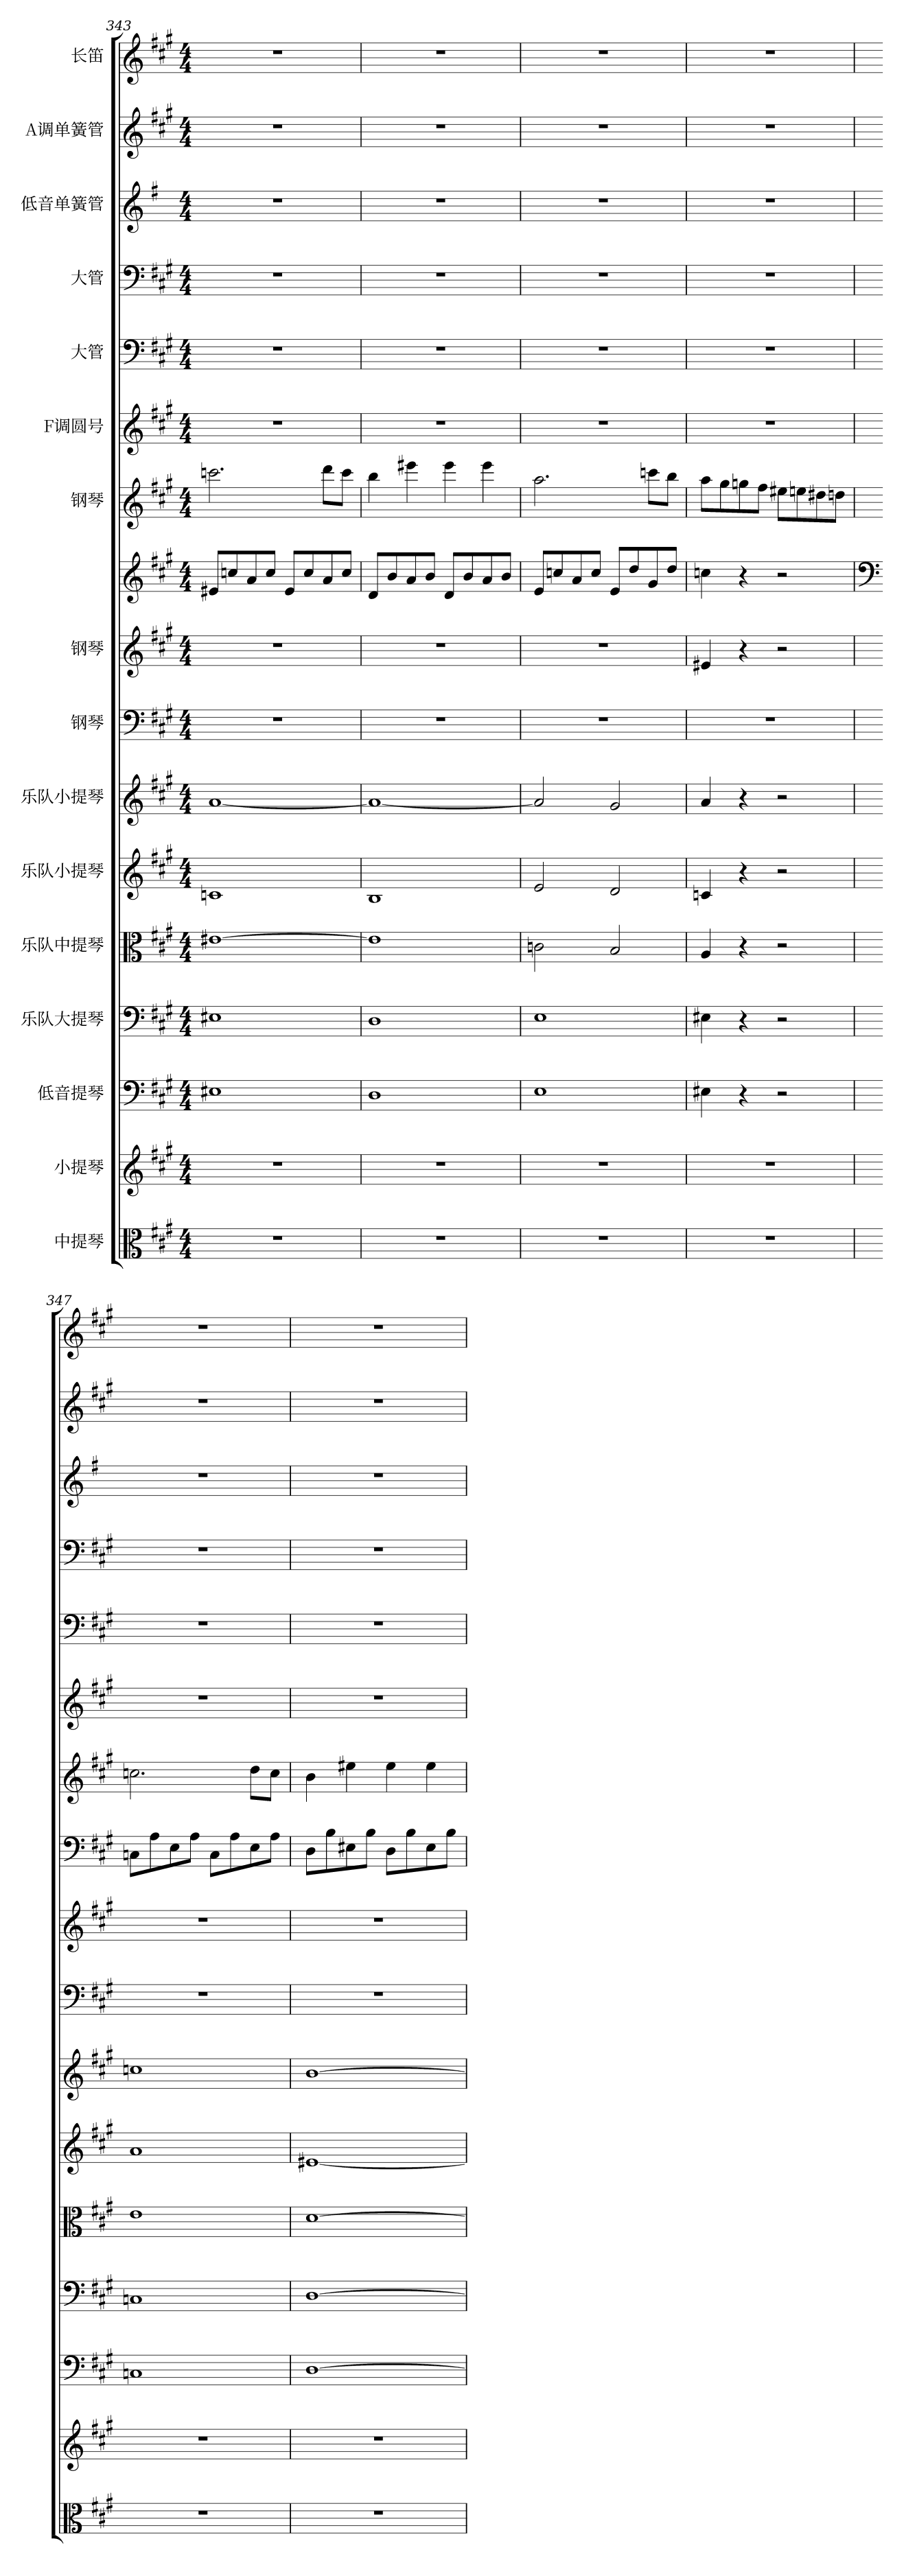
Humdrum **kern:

**kern	**kern	**kern	**kern	**kern	**kern	**kern	**kern	**kern	**kern	**kern	**kern	**kern	**kern	**kern	**kern	**kern
*part16	*part15	*part14	*part13	*part12	*part11	*part10	*part9	*part8	*part8	*part7	*part6	*part5	*part4	*part3	*part2	*part1
*staff17	*staff16	*staff15	*staff14	*staff13	*staff12	*staff11	*staff10	*staff9	*staff8	*staff7	*staff6	*staff5	*staff4	*staff3	*staff2	*staff1
*I"中提琴	*I"小提琴	*I"低音提琴	*I"乐队大提琴	*I"乐队中提琴	*I"乐队小提琴	*I"乐队小提琴	*I"钢琴	*I"钢琴	*	*I"钢琴	*I"F调圆号	*I"大管	*I"大管	*I"低音单簧管	*I"A调单簧管	*I"长笛
*clefC3	*clefG2	*clefF4	*clefF4	*clefC3	*clefG2	*clefG2	*clefF4	*clefG2	*clefG2	*clefG2	*clefG2	*clefF4	*clefF4	*clefG2	*clefG2	*clefG2
*	*	*ITrd7c12	*	*	*	*	*	*	*	*	*ITrd4c7	*	*	*ITrd8c14	*ITrd2c3	*
*k[f#c#g#]	*k[f#c#g#]	*k[f#c#g#]	*k[f#c#g#]	*k[f#c#g#]	*k[f#c#g#]	*k[f#c#g#]	*k[f#c#g#]	*k[f#c#g#]	*k[f#c#g#]	*k[f#c#g#]	*k[f#c#]	*k[f#c#g#]	*k[f#c#g#]	*k[f#]	*k[f#c#g#d#a#e#]	*k[f#c#g#]
*M4/4	*M4/4	*M4/4	*M4/4	*M4/4	*M4/4	*M4/4	*M4/4	*M4/4	*M4/4	*M4/4	*M4/4	*M4/4	*M4/4	*M4/4	*M4/4	*M4/4
=343	=343	=343	=343	=343	=343	=343	=343	=343	=343	=343	=343	=343	=343	=343	=343	=343
1r	1r	1EE#X	1E#X	[1e#X	1cn	[1a	1r	1r	8e#X/L	2.cccn\	1r	1r	1r	1r	1r	1r
.	.	.	.	.	.	.	.	.	8ccn/	.	.	.	.	.	.	.
.	.	.	.	.	.	.	.	.	8a/	.	.	.	.	.	.	.
.	.	.	.	.	.	.	.	.	8cc/J	.	.	.	.	.	.	.
.	.	.	.	.	.	.	.	.	8e#/L	.	.	.	.	.	.	.
.	.	.	.	.	.	.	.	.	8cc/	.	.	.	.	.	.	.
.	.	.	.	.	.	.	.	.	8a/	8ddd\L	.	.	.	.	.	.
.	.	.	.	.	.	.	.	.	8cc/J	8ccc\J	.	.	.	.	.	.
=344	=344	=344	=344	=344	=344	=344	=344	=344	=344	=344	=344	=344	=344	=344	=344	=344
1r	1r	1DD	1D	1e#]	1B	1a_	1r	1r	8d/L	4bb\	1r	1r	1r	1r	1r	1r
.	.	.	.	.	.	.	.	.	8b/	.	.	.	.	.	.	.
.	.	.	.	.	.	.	.	.	8a/	4eee#X\	.	.	.	.	.	.
.	.	.	.	.	.	.	.	.	8b/J	.	.	.	.	.	.	.
.	.	.	.	.	.	.	.	.	8d/L	4eee#\	.	.	.	.	.	.
.	.	.	.	.	.	.	.	.	8b/	.	.	.	.	.	.	.
.	.	.	.	.	.	.	.	.	8a/	4eee#\	.	.	.	.	.	.
.	.	.	.	.	.	.	.	.	8b/J	.	.	.	.	.	.	.
!!LO:PB:g=z
=345	=345	=345	=345	=345	=345	=345	=345	=345	=345	=345	=345	=345	=345	=345	=345	=345
1r	1r	1EE	1E	2cn\	2e/	2a/]	1r	1r	8e/L	2.aa\	1r	1r	1r	1r	1r	1r
.	.	.	.	.	.	.	.	.	8ccn/	.	.	.	.	.	.	.
.	.	.	.	.	.	.	.	.	8a/	.	.	.	.	.	.	.
.	.	.	.	.	.	.	.	.	8cc/J	.	.	.	.	.	.	.
.	.	.	.	2B/	2d/	2g#/	.	.	8e/L	.	.	.	.	.	.	.
.	.	.	.	.	.	.	.	.	8dd/	.	.	.	.	.	.	.
.	.	.	.	.	.	.	.	.	8g#/	8cccn\L	.	.	.	.	.	.
.	.	.	.	.	.	.	.	.	8dd/J	8bb\J	.	.	.	.	.	.
=346	=346	=346	=346	=346	=346	=346	=346	=346	=346	=346	=346	=346	=346	=346	=346	=346
1r	1r	4EE#X\	4E#X\	4A/	4cn/	4a/	1r	4e#X/	4ccn\	8aa\L	1r	1r	1r	1r	1r	1r
.	.	.	.	.	.	.	.	.	.	8gg#\	.	.	.	.	.	.
.	.	4r	4r	4r	4r	4r	.	4r	4r	8ggn\	.	.	.	.	.	.
.	.	.	.	.	.	.	.	.	.	8ff#\J	.	.	.	.	.	.
.	.	2r	2r	2r	2r	2r	.	2r	2r	8ee#X\L	.	.	.	.	.	.
.	.	.	.	.	.	.	.	.	.	8een\	.	.	.	.	.	.
.	.	.	.	.	.	.	.	.	.	8dd#X\	.	.	.	.	.	.
.	.	.	.	.	.	.	.	.	.	8ddn\J	.	.	.	.	.	.
=347	=347	=347	=347	=347	=347	=347	=347	=347	=347	=347	=347	=347	=347	=347	=347	=347
*	*	*	*	*	*	*	*	*	*clefF4	*	*	*	*	*	*	*
1r	1r	1CCn	1Cn	1e	1a	1ccn	1r	1r	8Cn\L	2.ccn\	1r	1r	1r	1r	1r	1r
.	.	.	.	.	.	.	.	.	8A\	.	.	.	.	.	.	.
.	.	.	.	.	.	.	.	.	8E\	.	.	.	.	.	.	.
.	.	.	.	.	.	.	.	.	8A\J	.	.	.	.	.	.	.
.	.	.	.	.	.	.	.	.	8C\L	.	.	.	.	.	.	.
.	.	.	.	.	.	.	.	.	8A\	.	.	.	.	.	.	.
.	.	.	.	.	.	.	.	.	8E\	8dd\L	.	.	.	.	.	.
.	.	.	.	.	.	.	.	.	8A\J	8cc\J	.	.	.	.	.	.
!!LO:PB:g=z
=348	=348	=348	=348	=348	=348	=348	=348	=348	=348	=348	=348	=348	=348	=348	=348	=348
1r	1r	[1DD	[1D	[1d	[1e#X	[1b	1r	1r	8D\L	4b\	1r	1r	1r	1r	1r	1r
.	.	.	.	.	.	.	.	.	8B\	.	.	.	.	.	.	.
.	.	.	.	.	.	.	.	.	8E#X\	4ee#X\	.	.	.	.	.	.
.	.	.	.	.	.	.	.	.	8B\J	.	.	.	.	.	.	.
.	.	.	.	.	.	.	.	.	8D\L	4ee#\	.	.	.	.	.	.
.	.	.	.	.	.	.	.	.	8B\	.	.	.	.	.	.	.
.	.	.	.	.	.	.	.	.	8E#\	4ee#\	.	.	.	.	.	.
.	.	.	.	.	.	.	.	.	8B\J	.	.	.	.	.	.	.
=	=	=	=	=	=	=	=	=	=	=	=	=	=	=	=	=
*-	*-	*-	*-	*-	*-	*-	*-	*-	*-	*-	*-	*-	*-	*-	*-	*-
